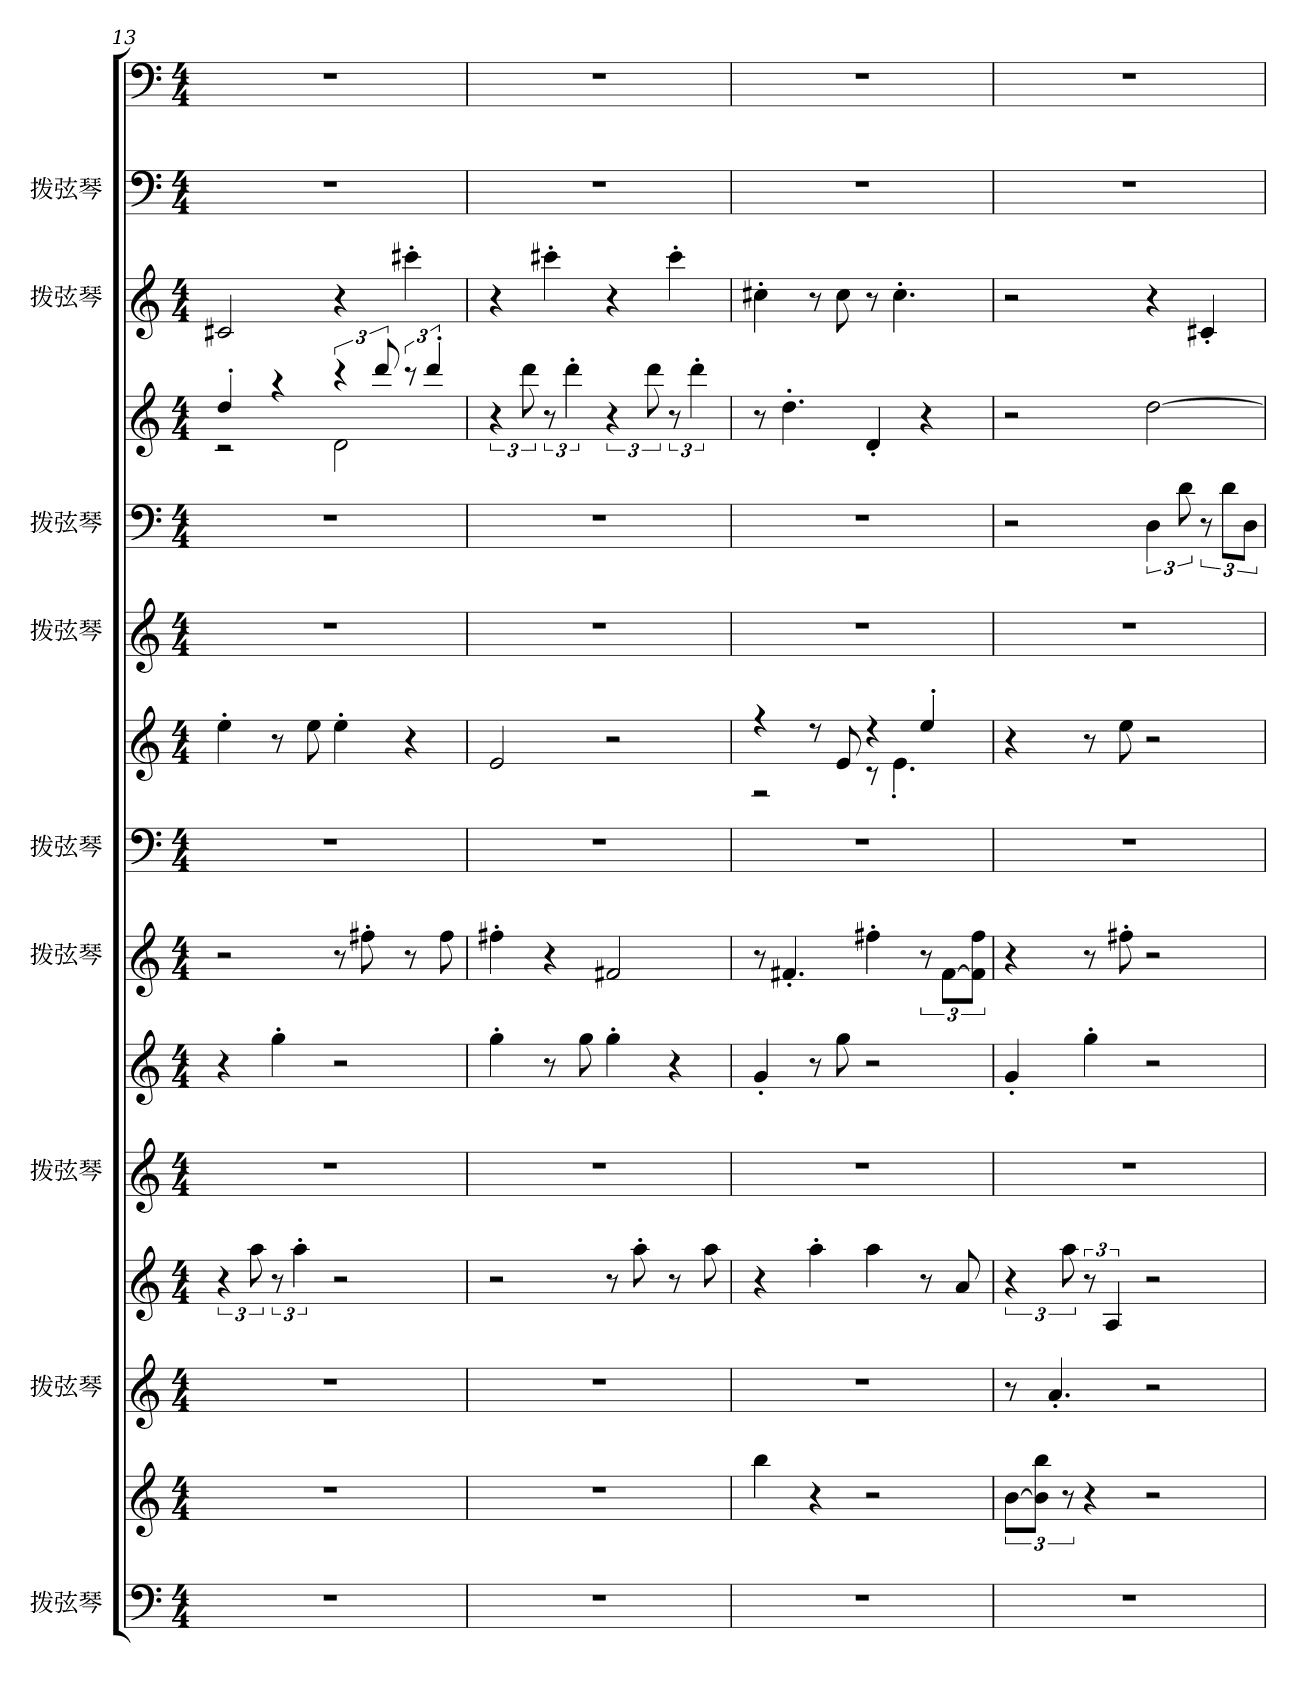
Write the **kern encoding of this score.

**kern	**kern	**kern	**kern	**kern	**kern	**kern	**kern	**kern	**kern	**kern	**kern	**kern	**kern	**kern
*part9	*part9	*part8	*part8	*part7	*part7	*part6	*part5	*part5	*part4	*part3	*part3	*part2	*part1	*part1
*staff15	*staff14	*staff13	*staff12	*staff11	*staff10	*staff9	*staff8	*staff7	*staff6	*staff5	*staff4	*staff3	*staff2	*staff1
*I"拨弦琴	*	*I"拨弦琴	*	*I"拨弦琴	*	*I"拨弦琴	*I"拨弦琴	*	*I"拨弦琴	*I"拨弦琴	*	*I"拨弦琴	*I"拨弦琴	*
!!LO:PB:g=z
*clefF4	*clefG2	*clefG2	*clefG2	*clefG2	*clefG2	*clefG2	*clefF4	*clefG2	*clefG2	*clefF4	*clefG2	*clefG2	*clefF4	*clefF4
*k[]	*k[]	*k[]	*k[]	*k[]	*k[]	*k[]	*k[]	*k[]	*k[]	*k[]	*k[]	*k[]	*k[]	*k[]
*M4/4	*M4/4	*M4/4	*M4/4	*M4/4	*M4/4	*M4/4	*M4/4	*M4/4	*M4/4	*M4/4	*M4/4	*M4/4	*M4/4	*M4/4
=13	=13	=13	=13	=13	=13	=13	=13	=13	=13	=13	=13	=13	=13	=13
*	*	*	*	*	*	*	*	*	*	*	*^	*	*	*
1r	1r	1r	6r	1r	4r	2r	1r	4ee'\	1r	1r	4dd'/	2r	2c#X/	1r	1r
.	.	.	12aa\	.	.	.	.	.	.	.	.	.	.	.	.
.	.	.	12r	.	4gg'\	.	.	8r	.	.	4r	.	.	.	.
.	.	.	6aa'\	.	.	.	.	.	.	.	.	.	.	.	.
.	.	.	.	.	.	.	.	8ee\	.	.	.	.	.	.	.
.	.	.	2r	.	2r	8r	.	4ee'\	.	.	6r	2d\	4r	.	.
.	.	.	.	.	.	8ff#X'\	.	.	.	.	.	.	.	.	.
.	.	.	.	.	.	.	.	.	.	.	12ddd/	.	.	.	.
.	.	.	.	.	.	8r	.	4r	.	.	12r	.	4ccc#X'\	.	.
.	.	.	.	.	.	.	.	.	.	.	6ddd'/	.	.	.	.
.	.	.	.	.	.	8ff#\	.	.	.	.	.	.	.	.	.
*	*	*	*	*	*	*	*	*	*	*	*v	*v	*	*	*
=14	=14	=14	=14	=14	=14	=14	=14	=14	=14	=14	=14	=14	=14	=14
1r	1r	1r	2r	1r	4gg'\	4ff#X'\	1r	2e/	1r	1r	6r	4r	1r	1r
.	.	.	.	.	.	.	.	.	.	.	12ddd\	.	.	.
.	.	.	.	.	8r	4r	.	.	.	.	12r	4ccc#X'\	.	.
.	.	.	.	.	.	.	.	.	.	.	6ddd'\	.	.	.
.	.	.	.	.	8gg\	.	.	.	.	.	.	.	.	.
.	.	.	8r	.	4gg'\	2f#X/	.	2r	.	.	6r	4r	.	.
.	.	.	8aa'\	.	.	.	.	.	.	.	.	.	.	.
.	.	.	.	.	.	.	.	.	.	.	12ddd\	.	.	.
.	.	.	8r	.	4r	.	.	.	.	.	12r	4ccc#'\	.	.
.	.	.	.	.	.	.	.	.	.	.	6ddd'\	.	.	.
.	.	.	8aa\	.	.	.	.	.	.	.	.	.	.	.
=15	=15	=15	=15	=15	=15	=15	=15	=15	=15	=15	=15	=15	=15	=15
*	*	*	*	*	*	*	*	*^	*	*	*	*	*	*
1r	4bb\	1r	4r	1r	4g'/	8r	1r	4r	2r	1r	1r	8r	4cc#X'\	1r	1r
.	.	.	.	.	.	4.f#X'/	.	.	.	.	.	4.dd'\	.	.	.
.	4r	.	4aa'\	.	8r	.	.	8r	.	.	.	.	8r	.	.
.	.	.	.	.	8gg\	.	.	8e/	.	.	.	.	8cc#\	.	.
.	2r	.	4aa\	.	2r	4ff#X'\	.	4r	8r	.	.	4d'/	8r	.	.
.	.	.	.	.	.	.	.	.	4.e'\	.	.	.	4.cc#'\	.	.
.	.	.	8r	.	.	12r	.	4ee'/	.	.	.	4r	.	.	.
.	.	.	.	.	.	[12f#\L	.	.	.	.	.	.	.	.	.
.	.	.	8a/	.	.	.	.	.	.	.	.	.	.	.	.
.	.	.	.	.	.	12f#\] 12ff#\J	.	.	.	.	.	.	.	.	.
*	*	*	*	*	*	*	*	*v	*v	*	*	*	*	*	*
=16	=16	=16	=16	=16	=16	=16	=16	=16	=16	=16	=16	=16	=16	=16
1r	[12b\L	8r	6r	1r	4g'/	4r	1r	4r	1r	2r	2r	2r	1r	1r
.	12b\] 12bb\J	.	.	.	.	.	.	.	.	.	.	.	.	.
.	.	4.a'/	.	.	.	.	.	.	.	.	.	.	.	.
.	12r	.	12aa\	.	.	.	.	.	.	.	.	.	.	.
.	4r	.	12r	.	4gg'\	8r	.	8r	.	.	.	.	.	.
.	.	.	6A/	.	.	.	.	.	.	.	.	.	.	.
.	.	.	.	.	.	8ff#X'\	.	8ee\	.	.	.	.	.	.
.	2r	2r	2r	.	2r	2r	.	2r	.	6D\	[2dd\	4r	.	.
.	.	.	.	.	.	.	.	.	.	12d\	.	.	.	.
.	.	.	.	.	.	.	.	.	.	12r	.	4c#X'/	.	.
.	.	.	.	.	.	.	.	.	.	12d\L	.	.	.	.
.	.	.	.	.	.	.	.	.	.	12D\J	.	.	.	.
=	=	=	=	=	=	=	=	=	=	=	=	=	=	=
*-	*-	*-	*-	*-	*-	*-	*-	*-	*-	*-	*-	*-	*-	*-
